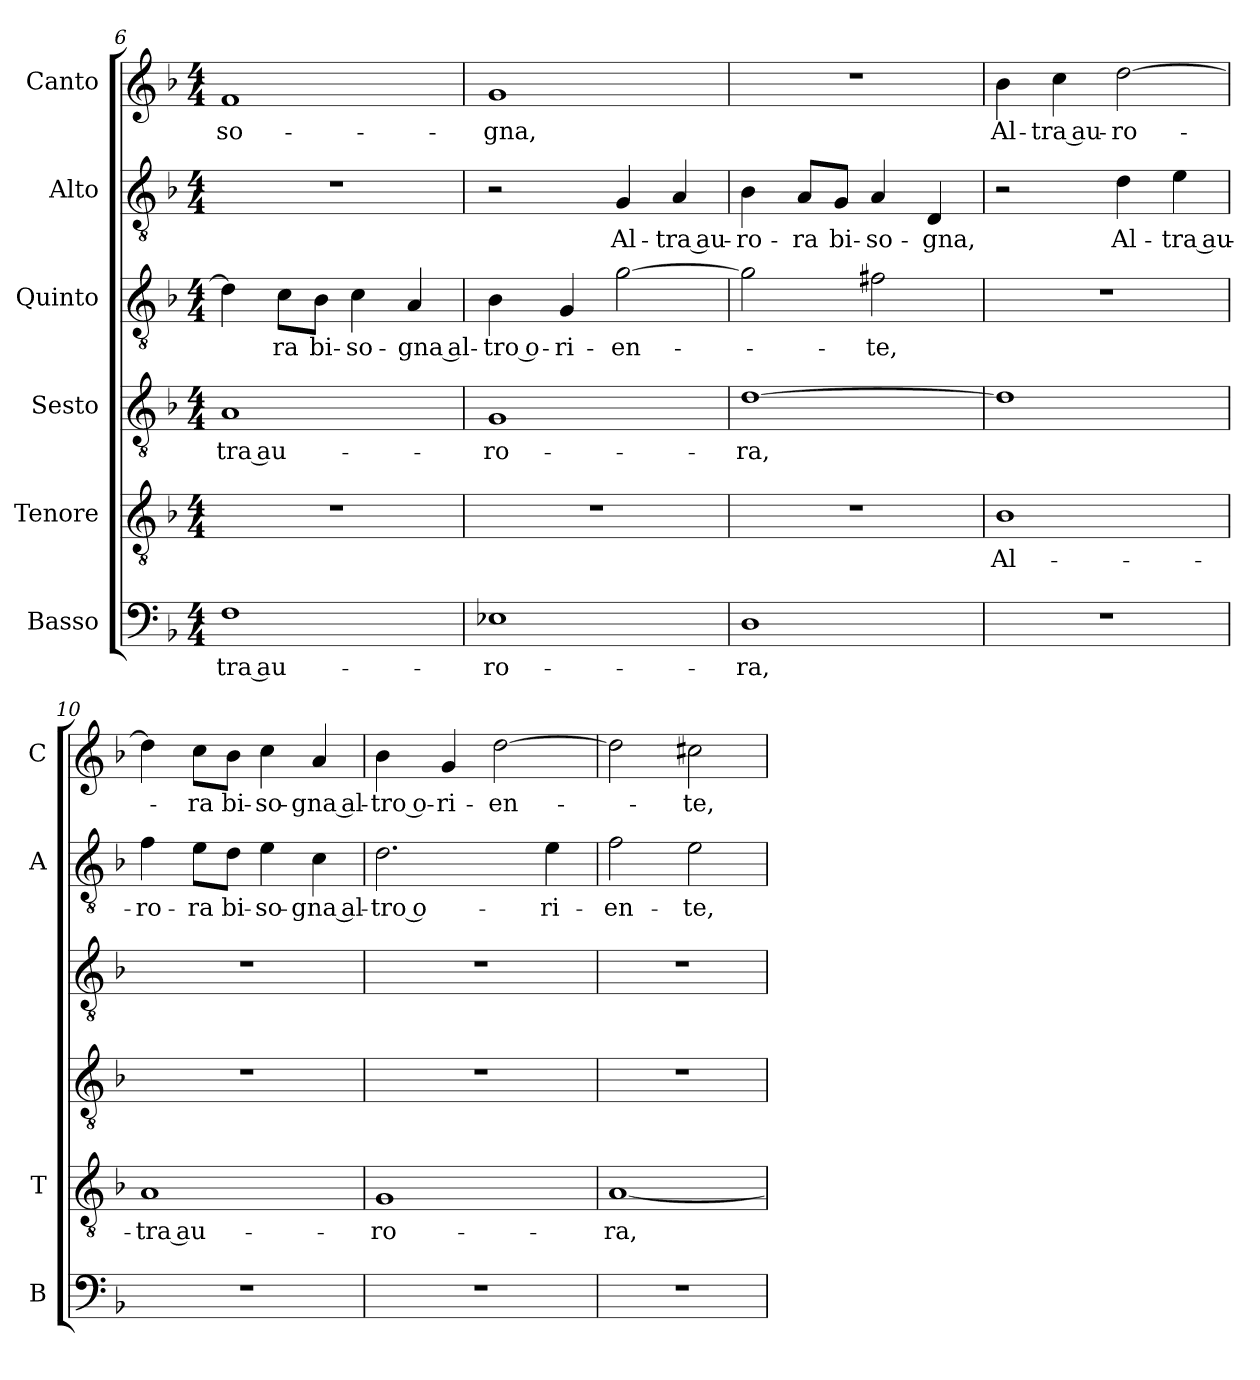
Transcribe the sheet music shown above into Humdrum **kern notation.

**kern	**text	**kern	**text	**kern	**text	**kern	**text	**kern	**text	**kern	**text
*part6	*part6	*part5	*part5	*part4	*part4	*part3	*part3	*part2	*part2	*part1	*part1
*staff6	*staff6	*staff5	*staff5	*staff4	*staff4	*staff3	*staff3	*staff2	*staff2	*staff1	*staff1
*I"Basso	*	*I"Tenore	*	*I"Sesto	*	*I"Quinto	*	*I"Alto	*	*I"Canto	*
*I'B	*	*I'T	*	*	*	*	*	*I'A	*	*I'C	*
*clefF4	*	*clefGv2	*	*clefGv2	*	*clefGv2	*	*clefGv2	*	*clefG2	*
*k[b-]	*	*k[b-]	*	*k[b-]	*	*k[b-]	*	*k[b-]	*	*k[b-]	*
*F:	*	*F:	*	*F:	*	*F:	*	*F:	*	*F:	*
*M4/4	*	*M4/4	*	*M4/4	*	*M4/4	*	*M4/4	*	*M4/4	*
=6	=6	=6	=6	=6	=6	=6	=6	=6	=6	=6	=6
!	!LO:LY:b	!	!	!	!	!	!	!	!	!	!
!	!	!	!	!	!LO:LY:b	!	!	!	!	!	!
!	!	!	!	!	!	!	!	!	!	!	!LO:LY:b
1F	-tra au-	1r	.	1A	-tra au-	4d\]	.	1r	.	1f	-so-
!	!	!	!	!	!	!	!LO:LY:b	!	!	!	!
.	.	.	.	.	.	8c\L	-ra	.	.	.	.
!	!	!	!	!	!	!	!LO:LY:b	!	!	!	!
.	.	.	.	.	.	8B-\J	bi-	.	.	.	.
!	!	!	!	!	!	!	!LO:LY:b	!	!	!	!
.	.	.	.	.	.	4c\	-so-	.	.	.	.
!	!	!	!	!	!	!	!LO:LY:b	!	!	!	!
.	.	.	.	.	.	4A/	-gna al-	.	.	.	.
!!LO:LB:g=z
=7	=7	=7	=7	=7	=7	=7	=7	=7	=7	=7	=7
!	!LO:LY:b	!	!	!	!	!	!	!	!	!	!
!	!	!	!	!	!LO:LY:b	!	!	!	!	!	!
!	!	!	!	!	!	!	!LO:LY:b	!	!	!	!
!	!	!	!	!	!	!	!	!	!	!	!LO:LY:b
1E-X	-ro-	1r	.	1G	-ro-	4B-\	-tro o-	2r	.	1g	-gna,
!	!	!	!	!	!	!	!LO:LY:b	!	!	!	!
.	.	.	.	.	.	4G/	-ri-	.	.	.	.
!	!	!	!	!	!	!	!LO:LY:b	!	!	!	!
!	!	!	!	!	!	!	!	!	!LO:LY:b	!	!
.	.	.	.	.	.	[2g\	-en-	4G/	Al-	.	.
!	!	!	!	!	!	!	!	!	!LO:LY:b	!	!
.	.	.	.	.	.	.	.	4A/	-tra au-	.	.
=8	=8	=8	=8	=8	=8	=8	=8	=8	=8	=8	=8
!	!LO:LY:b	!	!	!	!	!	!	!	!	!	!
!	!	!	!	!	!LO:LY:b	!	!	!	!	!	!
!	!	!	!	!	!	!	!	!	!LO:LY:b	!	!
1D	-ra,	1r	.	[1d	-ra,	2g\]	.	4B-\	-ro-	1r	.
!	!	!	!	!	!	!	!	!	!LO:LY:b	!	!
.	.	.	.	.	.	.	.	8A/L	-ra	.	.
!	!	!	!	!	!	!	!	!	!LO:LY:b	!	!
.	.	.	.	.	.	.	.	8G/J	bi-	.	.
!	!	!	!	!	!	!	!LO:LY:b	!	!	!	!
!	!	!	!	!	!	!	!	!	!LO:LY:b	!	!
.	.	.	.	.	.	2f#X\	-te,	4A/	-so-	.	.
!	!	!	!	!	!	!	!	!	!LO:LY:b	!	!
.	.	.	.	.	.	.	.	4D/	-gna,	.	.
=9	=9	=9	=9	=9	=9	=9	=9	=9	=9	=9	=9
!	!	!	!LO:LY:b	!	!	!	!	!	!	!	!
!	!	!	!	!	!	!	!	!	!	!	!LO:LY:b
1r	.	1B-	Al-	1d]	.	1r	.	2r	.	4b-\	Al-
!	!	!	!	!	!	!	!	!	!	!	!LO:LY:b
.	.	.	.	.	.	.	.	.	.	4cc\	-tra au-
!	!	!	!	!	!	!	!	!	!LO:LY:b	!	!
!	!	!	!	!	!	!	!	!	!	!	!LO:LY:b
.	.	.	.	.	.	.	.	4d\	Al-	[2dd\	-ro-
!	!	!	!	!	!	!	!	!	!LO:LY:b	!	!
.	.	.	.	.	.	.	.	4e\	-tra au-	.	.
=10	=10	=10	=10	=10	=10	=10	=10	=10	=10	=10	=10
!	!	!	!LO:LY:b	!	!	!	!	!	!	!	!
!	!	!	!	!	!	!	!	!	!LO:LY:b	!	!
1r	.	1A	-tra au-	1r	.	1r	.	4f\	-ro-	4dd\]	.
!	!	!	!	!	!	!	!	!	!LO:LY:b	!	!
!	!	!	!	!	!	!	!	!	!	!	!LO:LY:b
.	.	.	.	.	.	.	.	8e\L	-ra	8cc\L	-ra
!	!	!	!	!	!	!	!	!	!LO:LY:b	!	!
!	!	!	!	!	!	!	!	!	!	!	!LO:LY:b
.	.	.	.	.	.	.	.	8d\J	bi-	8b-\J	bi-
!	!	!	!	!	!	!	!	!	!LO:LY:b	!	!
!	!	!	!	!	!	!	!	!	!	!	!LO:LY:b
.	.	.	.	.	.	.	.	4e\	-so-	4cc\	-so-
!	!	!	!	!	!	!	!	!	!LO:LY:b	!	!
!	!	!	!	!	!	!	!	!	!	!	!LO:LY:b
.	.	.	.	.	.	.	.	4c\	-gna al-	4a/	-gna al-
=11	=11	=11	=11	=11	=11	=11	=11	=11	=11	=11	=11
!	!	!	!LO:LY:b	!	!	!	!	!	!	!	!
!	!	!	!	!	!	!	!	!	!LO:LY:b	!	!
!	!	!	!	!	!	!	!	!	!	!	!LO:LY:b
1r	.	1G	-ro-	1r	.	1r	.	2.d\	-tro o-	4b-\	-tro o-
!	!	!	!	!	!	!	!	!	!	!	!LO:LY:b
.	.	.	.	.	.	.	.	.	.	4g/	-ri-
!	!	!	!	!	!	!	!	!	!	!	!LO:LY:b
.	.	.	.	.	.	.	.	.	.	[2dd\	-en-
!	!	!	!	!	!	!	!	!	!LO:LY:b	!	!
.	.	.	.	.	.	.	.	4e\	-ri-	.	.
=12	=12	=12	=12	=12	=12	=12	=12	=12	=12	=12	=12
!	!	!	!LO:LY:b	!	!	!	!	!	!	!	!
!	!	!	!	!	!	!	!	!	!LO:LY:b	!	!
1r	.	[1A	-ra,	1r	.	1r	.	2f\	-en-	2dd\]	.
!	!	!	!	!	!	!	!	!	!LO:LY:b	!	!
!	!	!	!	!	!	!	!	!	!	!	!LO:LY:b
.	.	.	.	.	.	.	.	2e\	-te,	2cc#X\	-te,
=	=	=	=	=	=	=	=	=	=	=	=
*-	*-	*-	*-	*-	*-	*-	*-	*-	*-	*-	*-
